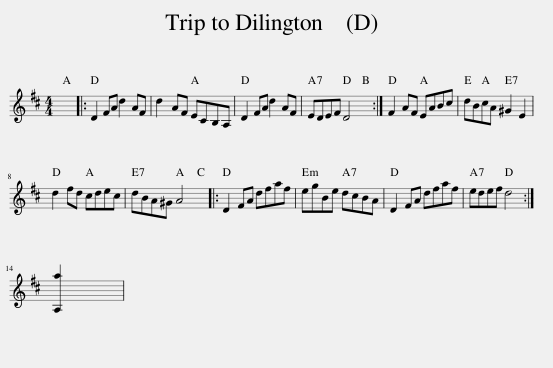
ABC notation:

X:1
L:1/8
M:4/4
I:linebreak $
K:D
V:1 treble
V:1
 x8 |: D2 FA d2 AF | d2 AF ECB,A, | D2 FA d2 AF | EDEF D4 :| %5
 F2 AF EABc | dBcA ^G2 E2 |$ d2 fd cdec | dBA^G A4 |: D2 FA dfaf | %10
 egBe dcBA | D2 FA dfaf | edef d4 :|$ [A,a]2 | %14
